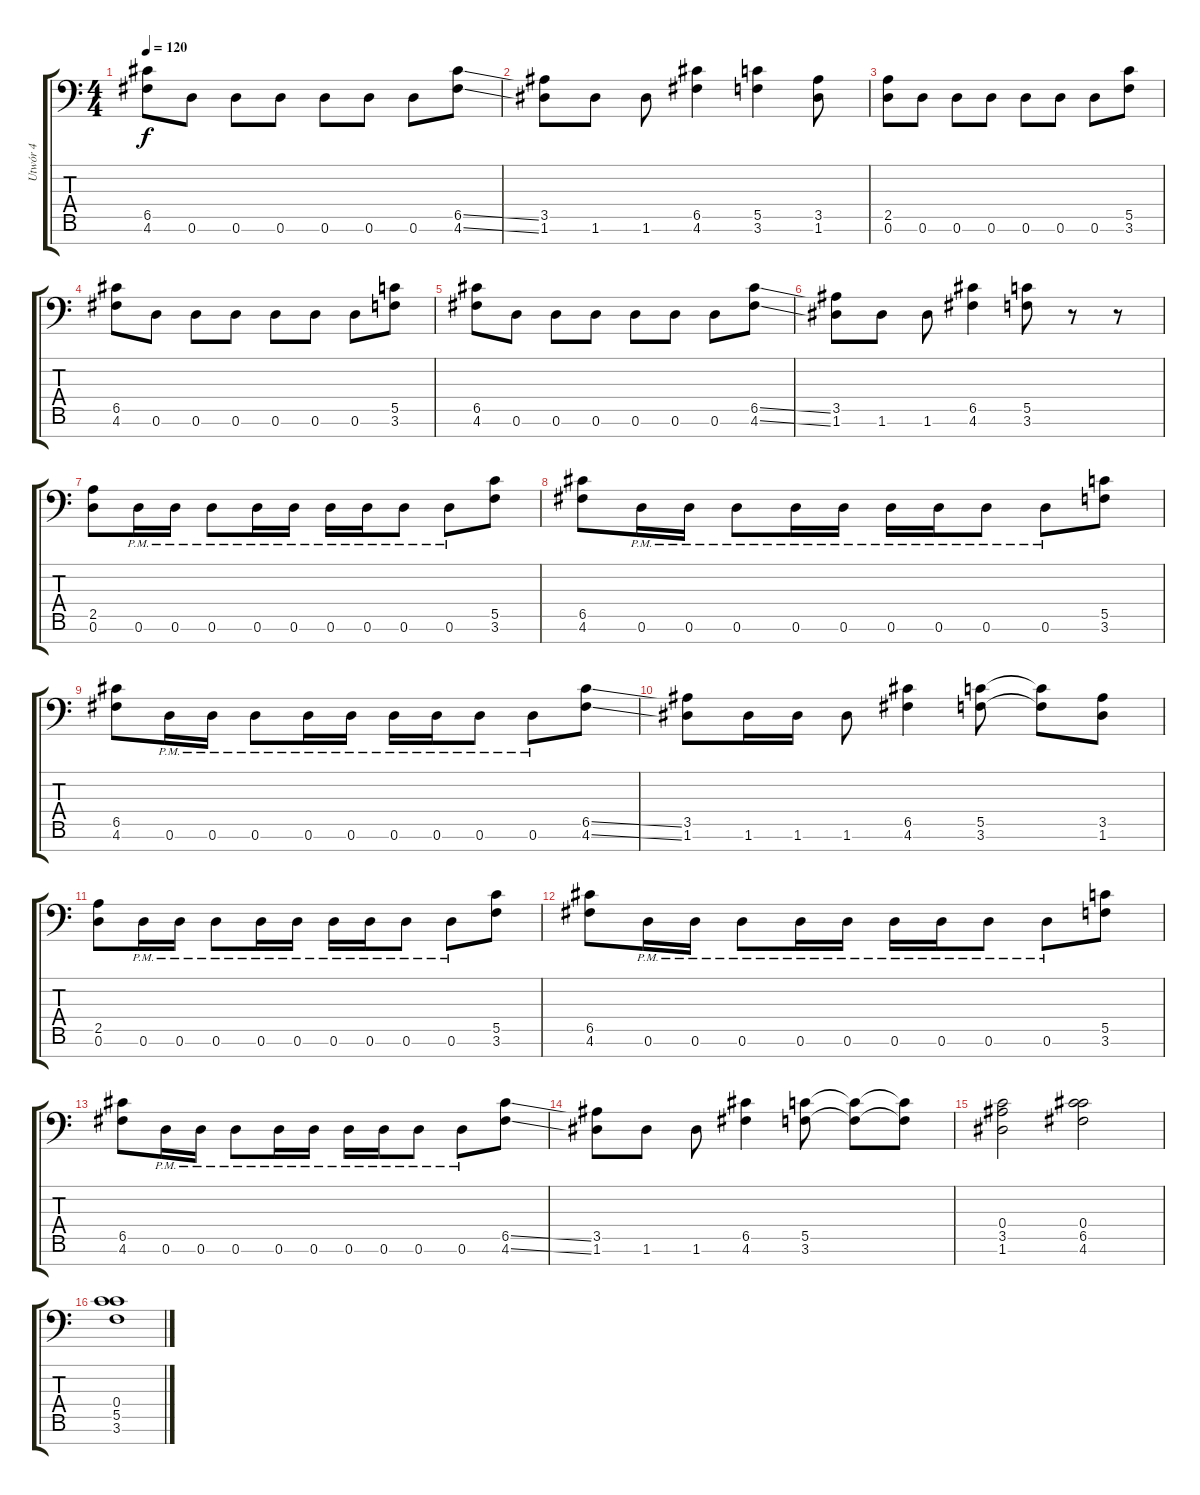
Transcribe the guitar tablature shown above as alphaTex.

\track ("Utwór 4" "Utwór 4") {mute instrument overdrivenguitar}
\staff {score tabs}
\tuning (D4 A3 F3 C3 G2 D2 A1) {hide}
\ts (4 4)
\tempo 120
\clef f4
\ks c
(6.5 4.6).8{dy f} 0.6.8 0.6.8 0.6.8 0.6.8 0.6.8 0.6.8 (6.5{ss} 4.6{ss}).8 |
(3.5 1.6).8 1.6.8 1.6.8 (6.5 4.6).4 (5.5 3.6).4 (3.5 1.6).8 |
(2.5 0.6).8 0.6.8 0.6.8 0.6.8 0.6.8 0.6.8 0.6.8 (5.5 3.6).8 |
(6.5 4.6).8 0.6.8 0.6.8 0.6.8 0.6.8 0.6.8 0.6.8 (5.5 3.6).8 |
(6.5 4.6).8 0.6.8 0.6.8 0.6.8 0.6.8 0.6.8 0.6.8 (6.5{ss} 4.6{ss}).8 |
(3.5 1.6).8 1.6.8 1.6.8 (6.5 4.6).4 (5.5 3.6).8 r.8 r.8 |
(2.5 0.6).8 0.6{pm}.16 0.6{pm}.16 0.6{pm}.8 0.6{pm}.16 0.6{pm}.16 0.6{pm}.16 0.6{pm}.16 0.6{pm}.8 0.6{pm}.8 (5.5 3.6).8 |
(6.5 4.6).8 0.6{pm}.16 0.6{pm}.16 0.6{pm}.8 0.6{pm}.16 0.6{pm}.16 0.6{pm}.16 0.6{pm}.16 0.6{pm}.8 0.6{pm}.8 (5.5 3.6).8 |
(6.5 4.6).8 0.6{pm}.16 0.6{pm}.16 0.6{pm}.8 0.6{pm}.16 0.6{pm}.16 0.6{pm}.16 0.6{pm}.16 0.6{pm}.8 0.6{pm}.8 (6.5{ss} 4.6{ss}).8 |
(3.5 1.6).8 1.6.16 1.6.16 1.6.8 (6.5 4.6).4 (5.5 3.6).8 (5.5{t} 3.6{t}).8 (3.5 1.6).8 |
(2.5 0.6).8 0.6{pm}.16 0.6{pm}.16 0.6{pm}.8 0.6{pm}.16 0.6{pm}.16 0.6{pm}.16 0.6{pm}.16 0.6{pm}.8 0.6{pm}.8 (5.5 3.6).8 |
(6.5 4.6).8 0.6{pm}.16 0.6{pm}.16 0.6{pm}.8 0.6{pm}.16 0.6{pm}.16 0.6{pm}.16 0.6{pm}.16 0.6{pm}.8 0.6{pm}.8 (5.5 3.6).8 |
(6.5 4.6).8 0.6{pm}.16 0.6{pm}.16 0.6{pm}.8 0.6{pm}.16 0.6{pm}.16 0.6{pm}.16 0.6{pm}.16 0.6{pm}.8 0.6{pm}.8 (6.5{ss} 4.6{ss}).8 |
(3.5 1.6).8 1.6.8 1.6.8 (6.5 4.6).4 (5.5 3.6).8 (5.5{t} 3.6{t}).8 (5.5{t} 3.6{t}).8 |
(0.4 3.5 1.6).2 (0.4 6.5 4.6).2 |
(0.4 5.5 3.6).1
